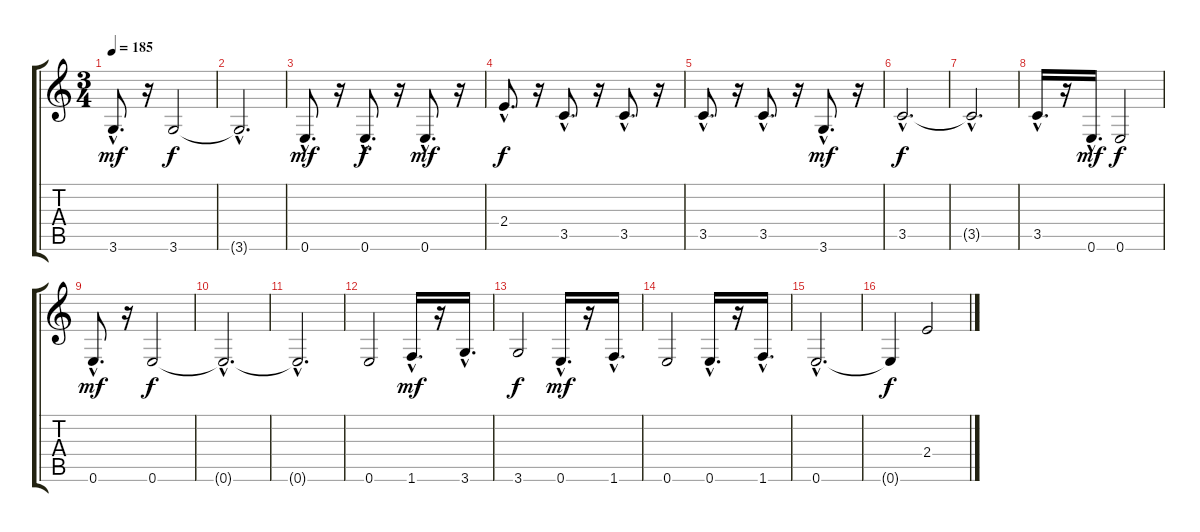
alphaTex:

\track "" {instrument overdrivenguitar}
\staff {score tabs}
\tuning (E4 B3 G3 D3 A2 E2) {hide}
\ts (3 4)
\tempo 185
\clef g2
\ks c
3.6{hac}.8{d dy mf} r.16 3.6.2{dy f} |
3.6{hac t}.2{d} |
0.6{hac}.8{d dy mf} r.16 0.6{hac}.8{d dy f} r.16 0.6{hac}.8{d dy mf} r.16 |
2.4{hac}.8{d dy f} r.16 3.5{hac}.8{d} r.16 3.5{hac}.8{d} r.16 |
3.5{hac}.8{d} r.16 3.5{hac}.8{d} r.16 3.6{hac}.8{d dy mf} r.16 |
3.5{hac}.2{d dy f} |
3.5{hac t}.2{d} |
3.5{hac}.16{d} r.16 0.6{hac}.16{d dy mf} 0.6.2{dy f} |
0.6{hac}.8{d dy mf} r.16 0.6.2{dy f} |
0.6{hac t}.2{d} |
0.6{hac t}.2{d} |
0.6.2 1.6{hac}.16{d dy mf} r.16 3.6{hac}.16{d} |
3.6.2{dy f} 0.6{hac}.16{d dy mf} r.16 1.6{hac}.16{d} |
0.6.2 0.6{hac}.16{d} r.16 1.6{hac}.16{d} |
0.6{hac}.2{d} |
0.6{t}.4{dy f} 2.4.2
